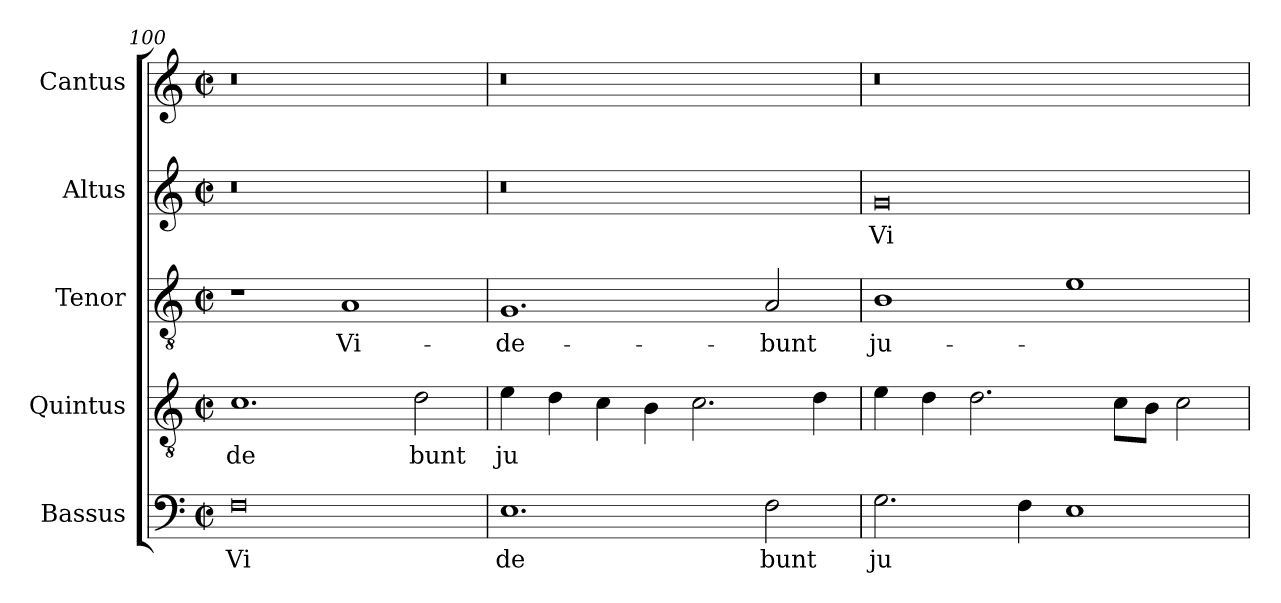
**kern	**text	**kern	**text	**kern	**text	**kern	**text	**kern
*part5	*part5	*part4	*part4	*part3	*part3	*part2	*part2	*part1
*staff5	*staff5	*staff4	*staff4	*staff3	*staff3	*staff2	*staff2	*staff1
*I"Bassus	*	*I"Quintus	*	*I"Tenor	*	*I"Altus	*	*I"Cantus
*clefF4	*	*clefGv2	*	*clefGv2	*	*clefG2	*	*clefG2
*M2/2	*	*M2/2	*	*M2/2	*	*M2/2	*	*M2/2
*met(c|)	*	*met(c|)	*	*met(c|)	*	*met(c|)	*	*met(c|)
=100	=100	=100	=100	=100	=100	=100	=100	=100
!	!LO:LY:b:cj	!	!LO:LY:b:cj	!	!	!	!	!
0F	Vi	1.c	de	1r	.	0r	.	0r
!	!	!	!	!	!LO:LY:b:cj	!	!	!
.	.	.	.	1A	Vi-	.	.	.
!	!	!	!LO:LY:b:cj	!	!	!	!	!
.	.	2d\	bunt	.	.	.	.	.
=101	=101	=101	=101	=101	=101	=101	=101	=101
!	!LO:LY:b:cj	!	!LO:LY:b:cj	!	!LO:LY:b:cj	!	!	!
1.E	de	4e\	ju	1.G	-de-	0r	.	0r
.	.	4d\	.	.	.	.	.	.
.	.	4c\	.	.	.	.	.	.
.	.	4B\	.	.	.	.	.	.
.	.	2.c\	.	.	.	.	.	.
!	!LO:LY:b:cj	!	!	!	!LO:LY:b:cj	!	!	!
2F\	bunt	.	.	2A/	-bunt	.	.	.
.	.	4d\	.	.	.	.	.	.
=102	=102	=102	=102	=102	=102	=102	=102	=102
!	!LO:LY:b:cj	!	!	!	!LO:LY:b:cj	!	!LO:LY:b:cj	!
2.G\	ju	4e\	.	1B	ju-	0g	Vi-	0r
.	.	4d\	.	.	.	.	.	.
.	.	2.d\	.	.	.	.	.	.
4F\	.	.	.	.	.	.	.	.
1E	.	.	.	1e	.	.	.	.
.	.	8c\L	.	.	.	.	.	.
.	.	8B\J	.	.	.	.	.	.
.	.	2c\	.	.	.	.	.	.
=	=	=	=	=	=	=	=	=
*-	*-	*-	*-	*-	*-	*-	*-	*-
